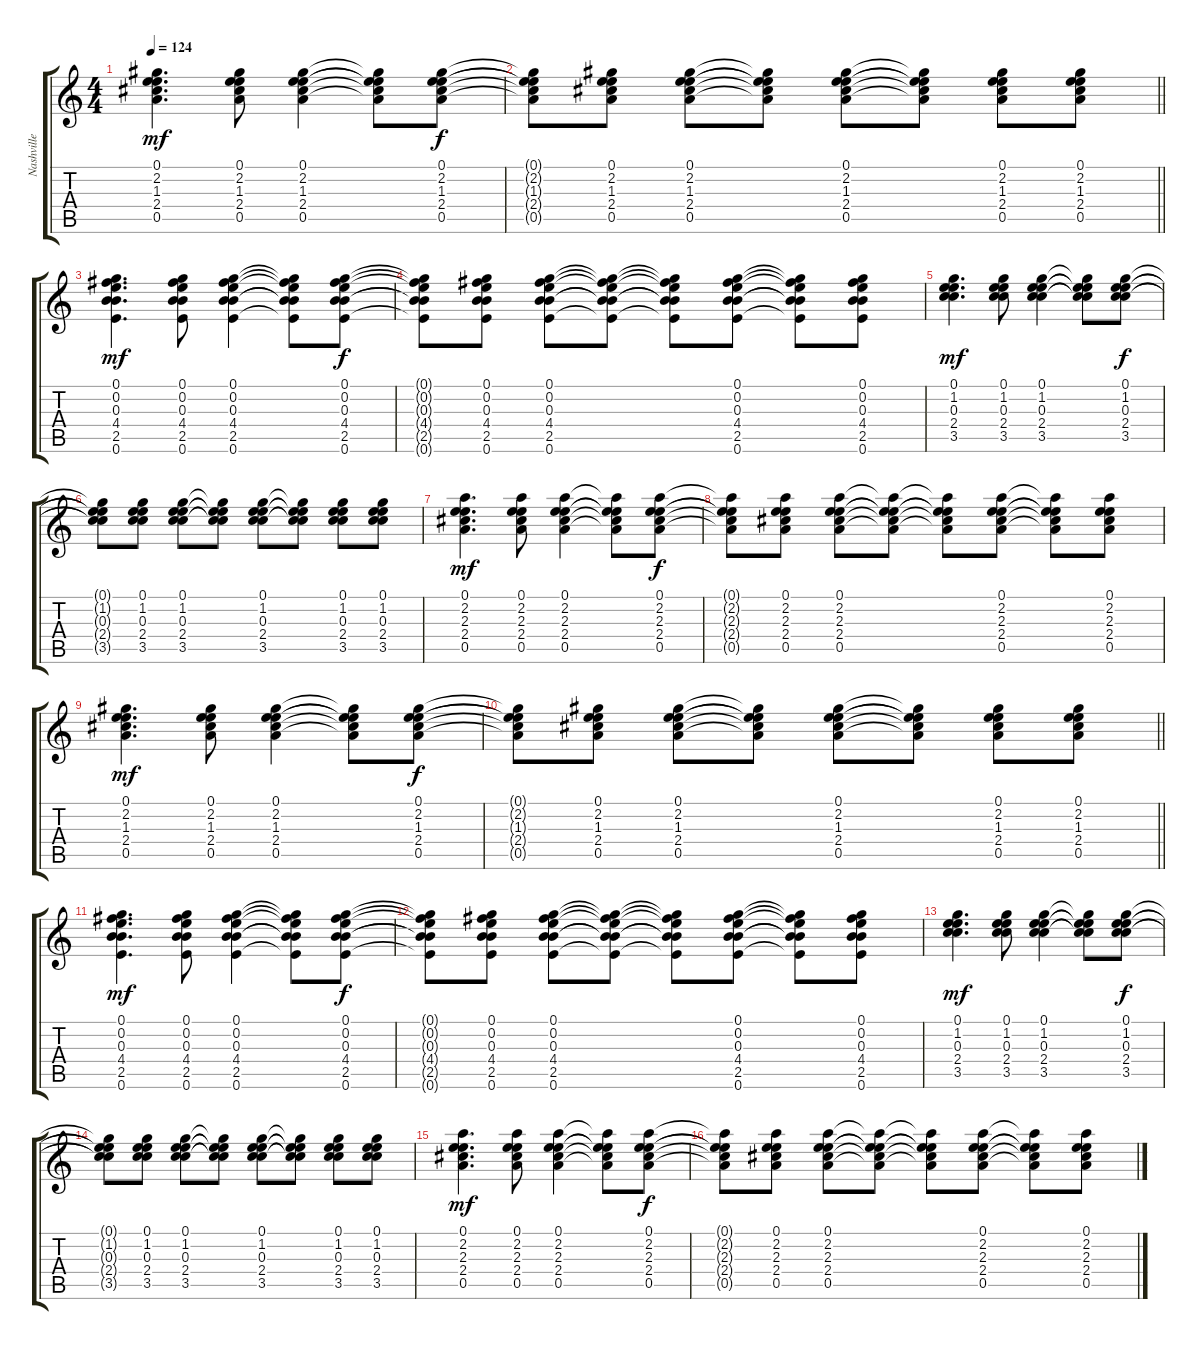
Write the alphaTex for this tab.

\track ("Nashville gitaar" "Nashville ") {instrument acousticguitarsteel}
\staff {score tabs}
\tuning (E4 B3 G4 D4 A3 E3) {hide}
\ts (4 4)
\tempo 124
\clef g2
\ks c
(0.1 2.2 1.3 2.4 0.5).4{d dy mf} (0.1 2.2 1.3 2.4 0.5).8 (0.1 2.2 1.3 2.4 0.5).4 (0.1{t} 2.2{t} 1.3{t} 2.4{t} 0.5{t}).8 (0.1 2.2 1.3 2.4 0.5).8{dy f} |
\barLineRight lightlight
(0.1{t} 2.2{t} 1.3{t} 2.4{t} 0.5{t}).8 (0.1 2.2 1.3 2.4 0.5).8 (0.1 2.2 1.3 2.4 0.5).8 (0.1{t} 2.2{t} 1.3{t} 2.4{t} 0.5{t}).8 (0.1 2.2 1.3 2.4 0.5).8 (0.1{t} 2.2{t} 1.3{t} 2.4{t} 0.5{t}).8 (0.1 2.2 1.3 2.4 0.5).8 (0.1 2.2 1.3 2.4 0.5).8 |
(0.1 0.2 0.3 4.4 2.5 0.6).4{d dy mf} (0.1 0.2 0.3 4.4 2.5 0.6).8 (0.1 0.2 0.3 4.4 2.5 0.6).4 (0.1{t} 0.2{t} 0.3{t} 4.4{t} 2.5{t} 0.6{t}).8 (0.1 0.2 0.3 4.4 2.5 0.6).8{dy f} |
(0.1{t} 0.2{t} 0.3{t} 4.4{t} 2.5{t} 0.6{t}).8 (0.1 0.2 0.3 4.4 2.5 0.6).8 (0.1 0.2 0.3 4.4 2.5 0.6).8 (0.1{t} 0.2{t} 0.3{t} 4.4{t} 2.5{t} 0.6{t}).8 (0.1{t} 0.2{t} 0.3{t} 4.4{t} 2.5{t} 0.6{t}).8 (0.1 0.2 0.3 4.4 2.5 0.6).8 (0.1{t} 0.2{t} 0.3{t} 4.4{t} 2.5{t} 0.6{t}).8 (0.1 0.2 0.3 4.4 2.5 0.6).8 |
(0.1 1.2 0.3 2.4 3.5).4{d dy mf} (0.1 1.2 0.3 2.4 3.5).8 (0.1 1.2 0.3 2.4 3.5).4 (0.1{t} 1.2{t} 0.3{t} 2.4{t} 3.5{t}).8 (0.1 1.2 0.3 2.4 3.5).8{dy f} |
(0.1{t} 1.2{t} 0.3{t} 2.4{t} 3.5{t}).8 (0.1 1.2 0.3 2.4 3.5).8 (0.1 1.2 0.3 2.4 3.5).8 (0.1{t} 1.2{t} 0.3{t} 2.4{t} 3.5{t}).8 (0.1 1.2 0.3 2.4 3.5).8 (0.1{t} 1.2{t} 0.3{t} 2.4{t} 3.5{t}).8 (0.1 1.2 0.3 2.4 3.5).8 (0.1 1.2 0.3 2.4 3.5).8 |
(0.1 2.2 2.3 2.4 0.5).4{d dy mf} (0.1 2.2 2.3 2.4 0.5).8 (0.1 2.2 2.3 2.4 0.5).4 (0.1{t} 2.2{t} 2.3{t} 2.4{t} 0.5{t}).8 (0.1 2.2 2.3 2.4 0.5).8{dy f} |
(0.1{t} 2.2{t} 2.3{t} 2.4{t} 0.5{t}).8 (0.1 2.2 2.3 2.4 0.5).8 (0.1 2.2 2.3 2.4 0.5).8 (0.1{t} 2.2{t} 2.3{t} 2.4{t} 0.5{t}).8 (0.1{t} 2.2{t} 2.3{t} 2.4{t} 0.5{t}).8 (0.1 2.2 2.3 2.4 0.5).8 (0.1{t} 2.2{t} 2.3{t} 2.4{t} 0.5{t}).8 (0.1 2.2 2.3 2.4 0.5).8 |
(0.1 2.2 1.3 2.4 0.5).4{d dy mf} (0.1 2.2 1.3 2.4 0.5).8 (0.1 2.2 1.3 2.4 0.5).4 (0.1{t} 2.2{t} 1.3{t} 2.4{t} 0.5{t}).8 (0.1 2.2 1.3 2.4 0.5).8{dy f} |
\barLineRight lightlight
(0.1{t} 2.2{t} 1.3{t} 2.4{t} 0.5{t}).8 (0.1 2.2 1.3 2.4 0.5).8 (0.1 2.2 1.3 2.4 0.5).8 (0.1{t} 2.2{t} 1.3{t} 2.4{t} 0.5{t}).8 (0.1 2.2 1.3 2.4 0.5).8 (0.1{t} 2.2{t} 1.3{t} 2.4{t} 0.5{t}).8 (0.1 2.2 1.3 2.4 0.5).8 (0.1 2.2 1.3 2.4 0.5).8 |
(0.1 0.2 0.3 4.4 2.5 0.6).4{d dy mf} (0.1 0.2 0.3 4.4 2.5 0.6).8 (0.1 0.2 0.3 4.4 2.5 0.6).4 (0.1{t} 0.2{t} 0.3{t} 4.4{t} 2.5{t} 0.6{t}).8 (0.1 0.2 0.3 4.4 2.5 0.6).8{dy f} |
(0.1{t} 0.2{t} 0.3{t} 4.4{t} 2.5{t} 0.6{t}).8 (0.1 0.2 0.3 4.4 2.5 0.6).8 (0.1 0.2 0.3 4.4 2.5 0.6).8 (0.1{t} 0.2{t} 0.3{t} 4.4{t} 2.5{t} 0.6{t}).8 (0.1{t} 0.2{t} 0.3{t} 4.4{t} 2.5{t} 0.6{t}).8 (0.1 0.2 0.3 4.4 2.5 0.6).8 (0.1{t} 0.2{t} 0.3{t} 4.4{t} 2.5{t} 0.6{t}).8 (0.1 0.2 0.3 4.4 2.5 0.6).8 |
(0.1 1.2 0.3 2.4 3.5).4{d dy mf} (0.1 1.2 0.3 2.4 3.5).8 (0.1 1.2 0.3 2.4 3.5).4 (0.1{t} 1.2{t} 0.3{t} 2.4{t} 3.5{t}).8 (0.1 1.2 0.3 2.4 3.5).8{dy f} |
(0.1{t} 1.2{t} 0.3{t} 2.4{t} 3.5{t}).8 (0.1 1.2 0.3 2.4 3.5).8 (0.1 1.2 0.3 2.4 3.5).8 (0.1{t} 1.2{t} 0.3{t} 2.4{t} 3.5{t}).8 (0.1 1.2 0.3 2.4 3.5).8 (0.1{t} 1.2{t} 0.3{t} 2.4{t} 3.5{t}).8 (0.1 1.2 0.3 2.4 3.5).8 (0.1 1.2 0.3 2.4 3.5).8 |
(0.1 2.2 2.3 2.4 0.5).4{d dy mf} (0.1 2.2 2.3 2.4 0.5).8 (0.1 2.2 2.3 2.4 0.5).4 (0.1{t} 2.2{t} 2.3{t} 2.4{t} 0.5{t}).8 (0.1 2.2 2.3 2.4 0.5).8{dy f} |
(0.1{t} 2.2{t} 2.3{t} 2.4{t} 0.5{t}).8 (0.1 2.2 2.3 2.4 0.5).8 (0.1 2.2 2.3 2.4 0.5).8 (0.1{t} 2.2{t} 2.3{t} 2.4{t} 0.5{t}).8 (0.1{t} 2.2{t} 2.3{t} 2.4{t} 0.5{t}).8 (0.1 2.2 2.3 2.4 0.5).8 (0.1{t} 2.2{t} 2.3{t} 2.4{t} 0.5{t}).8 (0.1 2.2 2.3 2.4 0.5).8
